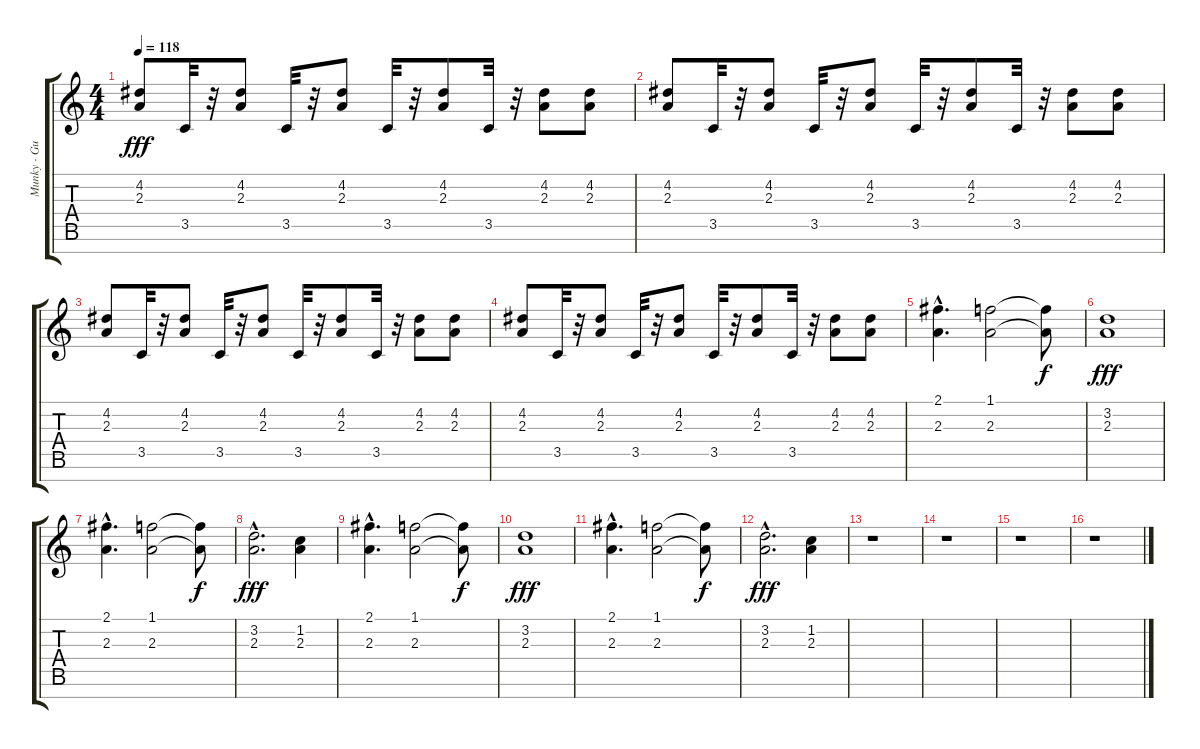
\track ("Munky - Guitar" "Munky - Gu") {instrument distortionguitar}
\staff {score tabs}
\tuning (E4 B3 G3 D3 A2 E2 B1) {hide}
\ts (4 4)
\tempo 118
\clef g2
\ks c
(4.2 2.3).8{dy fff} 3.5.32 r.32 (4.2 2.3).8 3.5.32 r.32 (4.2 2.3).8 3.5.32 r.32 (4.2 2.3).8 3.5.32 r.32 (4.2 2.3).8 (4.2 2.3).8 |
(4.2 2.3).8 3.5.32 r.32 (4.2 2.3).8 3.5.32 r.32 (4.2 2.3).8 3.5.32 r.32 (4.2 2.3).8 3.5.32 r.32 (4.2 2.3).8 (4.2 2.3).8 |
(4.2 2.3).8 3.5.32 r.32 (4.2 2.3).8 3.5.32 r.32 (4.2 2.3).8 3.5.32 r.32 (4.2 2.3).8 3.5.32 r.32 (4.2 2.3).8 (4.2 2.3).8 |
(4.2 2.3).8 3.5.32 r.32 (4.2 2.3).8 3.5.32 r.32 (4.2 2.3).8 3.5.32 r.32 (4.2 2.3).8 3.5.32 r.32 (4.2 2.3).8 (4.2 2.3).8 |
(2.1{hac} 2.3{hac}).4{d} (1.1 2.3).2 (1.1{t} 2.3{t}).8{dy f} |
(3.2 2.3).1{dy fff} |
(2.1{hac} 2.3{hac}).4{d} (1.1 2.3).2 (1.1{t} 2.3{t}).8{dy f} |
(3.2{hac} 2.3{hac}).2{d dy fff} (1.2 2.3).4 |
(2.1{hac} 2.3{hac}).4{d} (1.1 2.3).2 (1.1{t} 2.3{t}).8{dy f} |
(3.2 2.3).1{dy fff} |
(2.1{hac} 2.3{hac}).4{d} (1.1 2.3).2 (1.1{t} 2.3{t}).8{dy f} |
(3.2{hac} 2.3{hac}).2{d dy fff} (1.2 2.3).4 |
r.1 |
r.1 |
r.1 |
r.1
